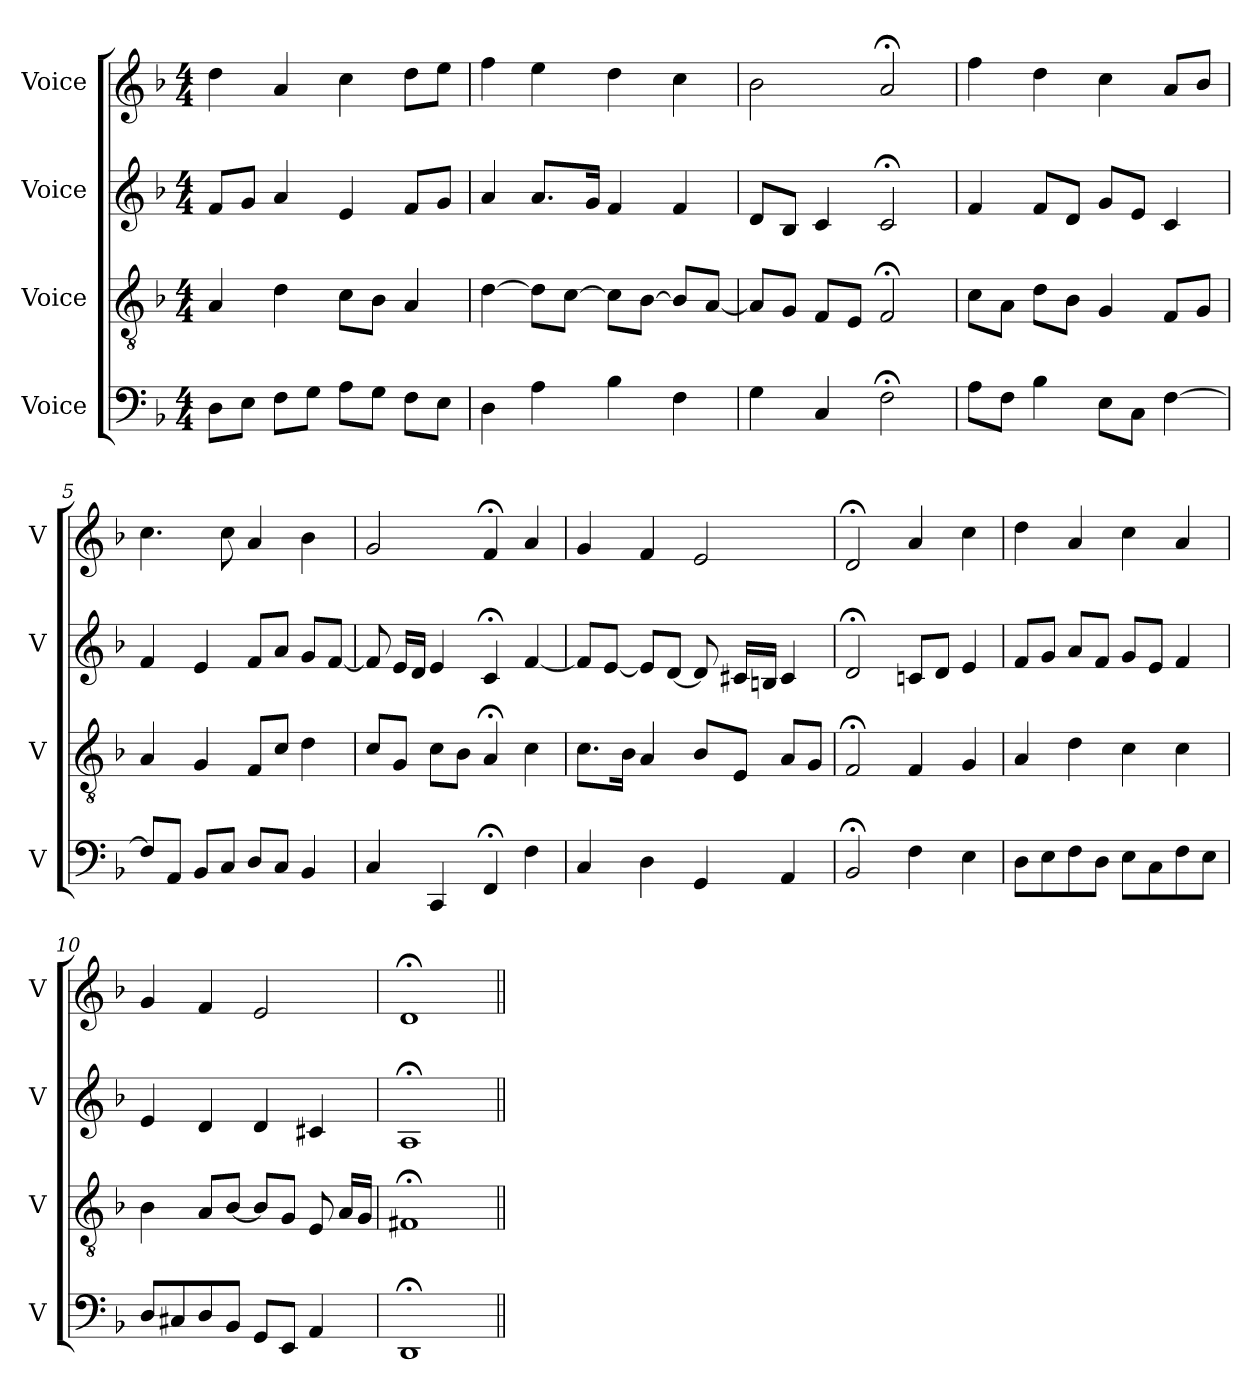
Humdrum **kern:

**kern	**kern	**kern	**kern
*part4	*part3	*part2	*part1
*staff4	*staff3	*staff2	*staff1
*I"Voice	*I"Voice	*I"Voice	*I"Voice
*I'V	*I'V	*I'V	*I'V
*clefF4	*clefGv2	*clefG2	*clefG2
*k[b-]	*k[b-]	*k[b-]	*k[b-]
*M4/4	*M4/4	*M4/4	*M4/4
*MM100	*MM100	*MM100	*MM100
=1	=1	=1	=1
8D\L	4A/	8f/L	4dd\
8E\J	.	8g/J	.
8F\L	4d\	4a/	4a/
8G\J	.	.	.
8A\L	8c\L	4e/	4cc\
8G\J	8B-\J	.	.
8F\L	4A/	8f/L	8dd\L
8E\J	.	8g/J	8ee\J
=2	=2	=2	=2
4D\	[4d\	4a/	4ff\
4A\	8d\L]	8.a/L	4ee\
.	[8c\J	.	.
.	.	16g/Jk	.
4B-\	8c\L]	4f/	4dd\
.	[8B-\J	.	.
4F\	8B-/L]	4f/	4cc\
.	[8A/J	.	.
=3	=3	=3	=3
4G\	8A/L]	8d/L	2b-\
.	8G/J	8B-/J	.
4C/	8F/L	4c/	.
.	8E/J	.	.
2F;\	2F;/	2c;/	2a;/
=4	=4	=4	=4
8A\L	8c\L	4f/	4ff\
8F\J	8A\J	.	.
4B-\	8d\L	8f/L	4dd\
.	8B-\J	8d/J	.
8E\L	4G/	8g/L	4cc\
8C\J	.	8e/J	.
[4F\	8F/L	4c/	8a/L
.	8G/J	.	8b-/J
!!LO:LB:g=z
=5	=5	=5	=5
8F/L]	4A/	4f/	4.cc\
8AA/J	.	.	.
8BB-/L	4G/	4e/	.
8C/J	.	.	8cc\
8D/L	8F/L	8f/L	4a/
8C/J	8c/J	8a/J	.
4BB-/	4d\	8g/L	4b-\
.	.	[8f/J	.
=6	=6	=6	=6
4C/	8c/L	8f/]	2g/
.	8G/J	16e/LL	.
.	.	16d/JJ	.
4CC/	8c\L	4e/	.
.	8B-\J	.	.
4FF;/	4A;/	4c;/	4f;/
4F\	4c\	[4f/	4a/
=7	=7	=7	=7
4C/	8.c\L	8f/L]	4g/
.	.	[8e/J	.
.	16B-\Jk	.	.
4D\	4A/	8e/L]	4f/
.	.	[8d/J	.
4GG/	8B-/L	8d/]	2e/
.	8E/J	16c#X/LL	.
.	.	16Bn/JJ	.
4AA/	8A/L	4c#/	.
.	8G/J	.	.
=8	=8	=8	=8
2BB-;/	2F;/	2d;/	2d;/
4F\	4F/	8cn/L	4a/
.	.	8d/J	.
4E\	4G/	4e/	4cc\
!!LO:LB:g=z
=9	=9	=9	=9
8D\L	4A/	8f/L	4dd\
8E\	.	8g/J	.
8F\	4d\	8a/L	4a/
8D\J	.	8f/J	.
8E\L	4c\	8g/L	4cc\
8C\	.	8e/J	.
8F\	4c\	4f/	4a/
8E\J	.	.	.
=10	=10	=10	=10
8D/L	4B-\	4e/	4g/
8C#X/	.	.	.
8D/	8A/L	4d/	4f/
8BB-/J	[8B-/J	.	.
8GG/L	8B-/L]	4d/	2e/
8EE/J	8G/J	.	.
4AA/	8E/	4c#X/	.
.	16A/LL	.	.
.	16G/JJ	.	.
=11	=11	=11	=11
1DD;	1F#X;	1A;	1d;
=||	=||	=||	=||
*-	*-	*-	*-
